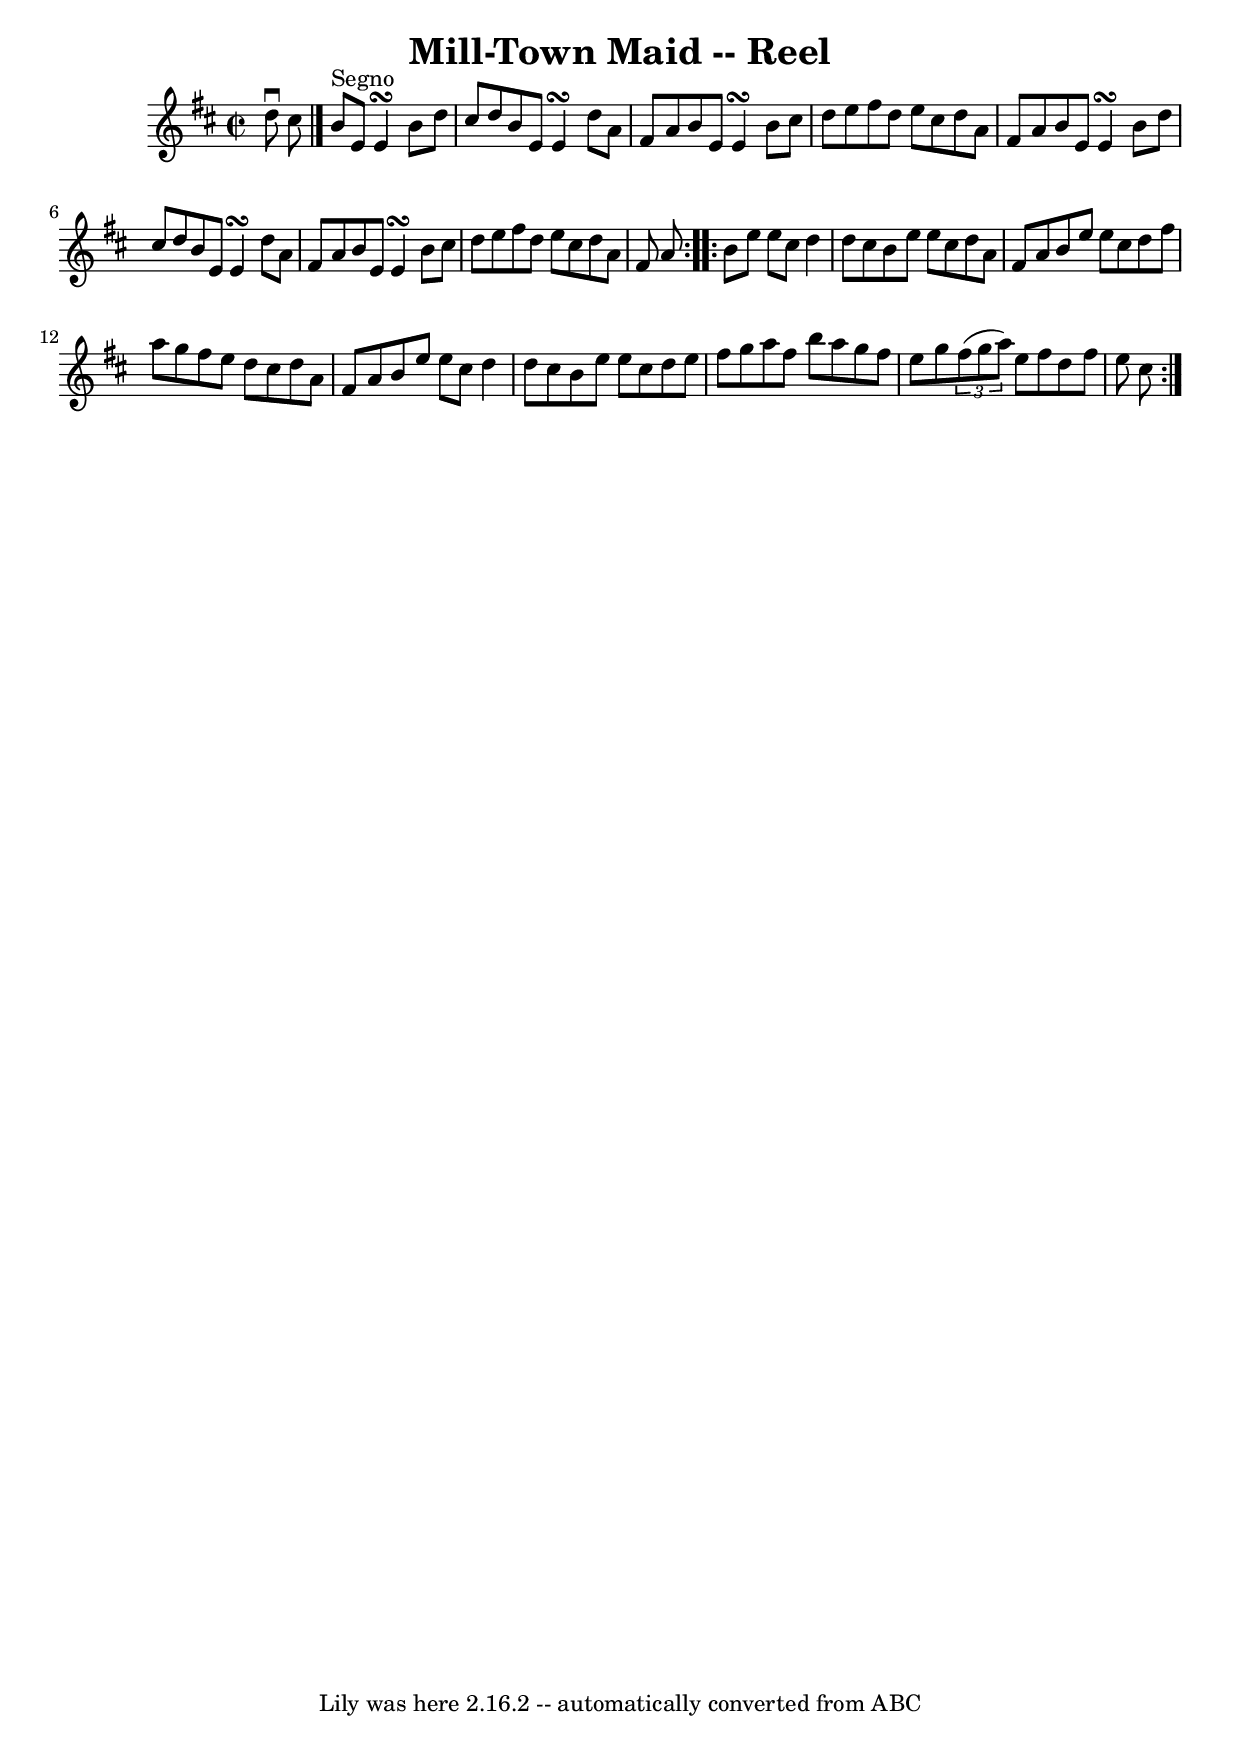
\version "2.16.2"
\include "Mammoth.ily"
\header {
  %% book = "Ryan's Mammoth Collection"
  crossRefNumber = "1"
  footnotes = ""
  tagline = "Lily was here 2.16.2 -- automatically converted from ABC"
  title = "Mill-Town Maid -- Reel"

}
voicedefault =  {



  \repeat volta 2 {

    \override Staff.TimeSignature #'style = #'C
    \time 2/2 
    \key a \mixolydian
    d''8^\downbow cis''8    \bar "|." b'8 
    ^"Segno" e'8 e'4\turn b'8 d''8 cis''8 d''8  |
    b'8    
    e'8 e'4\turn d''8 a'8 fis'8 a'8  |
    b'8 e'8 e'4 
    \turn b'8 cis''8 d''8 e''8  |
    fis''8 d''8 e''8    
    cis''8 d''8 a'8 fis'8 a'8  |
    b'8 e'8 e'4\turn    
    b'8 d''8 cis''8 d''8  |
    b'8 e'8 e'4\turn d''8 a'8 
    fis'8 a'8  |
    b'8 e'8 e'4\turn b'8 cis''8 d''8    
    e''8  |
    fis''8 d''8 e''8 cis''8 d''8 a'8 fis'8    
    a'8  
  }     
  \repeat volta 2 {
    b'8 e''8 e''8 cis''8 d''4 d''8    
    cis''8  |
    b'8 e''8 e''8 cis''8 d''8 a'8 fis'8 a'8 
    |
    b'8 e''8 e''8 cis''8 d''8 fis''8 a''8 g''8  
    |
    fis''8 e''8 d''8 cis''8 d''8 a'8 fis'8 a'8  
    |
    b'8 e''8 e''8 cis''8 d''4 d''8 cis''8  |
    
    b'8 e''8 e''8 cis''8 d''8 e''8 fis''8 g''8  |
    
    a''8 fis''8 b''8 a''8 g''8 fis''8 e''8 g''8  |
    
    \times 2/3 { fis''8 (g''8 a''8) 
	       } e''8 fis''8 d''8 fis''8 
    e''8 cis''8    
  }   

}

\score{
  <<

    \context Staff="default"
    {
      \voicedefault 
      
    }

  >>
  \layout {
    
  }
  \midi {
  }

}
